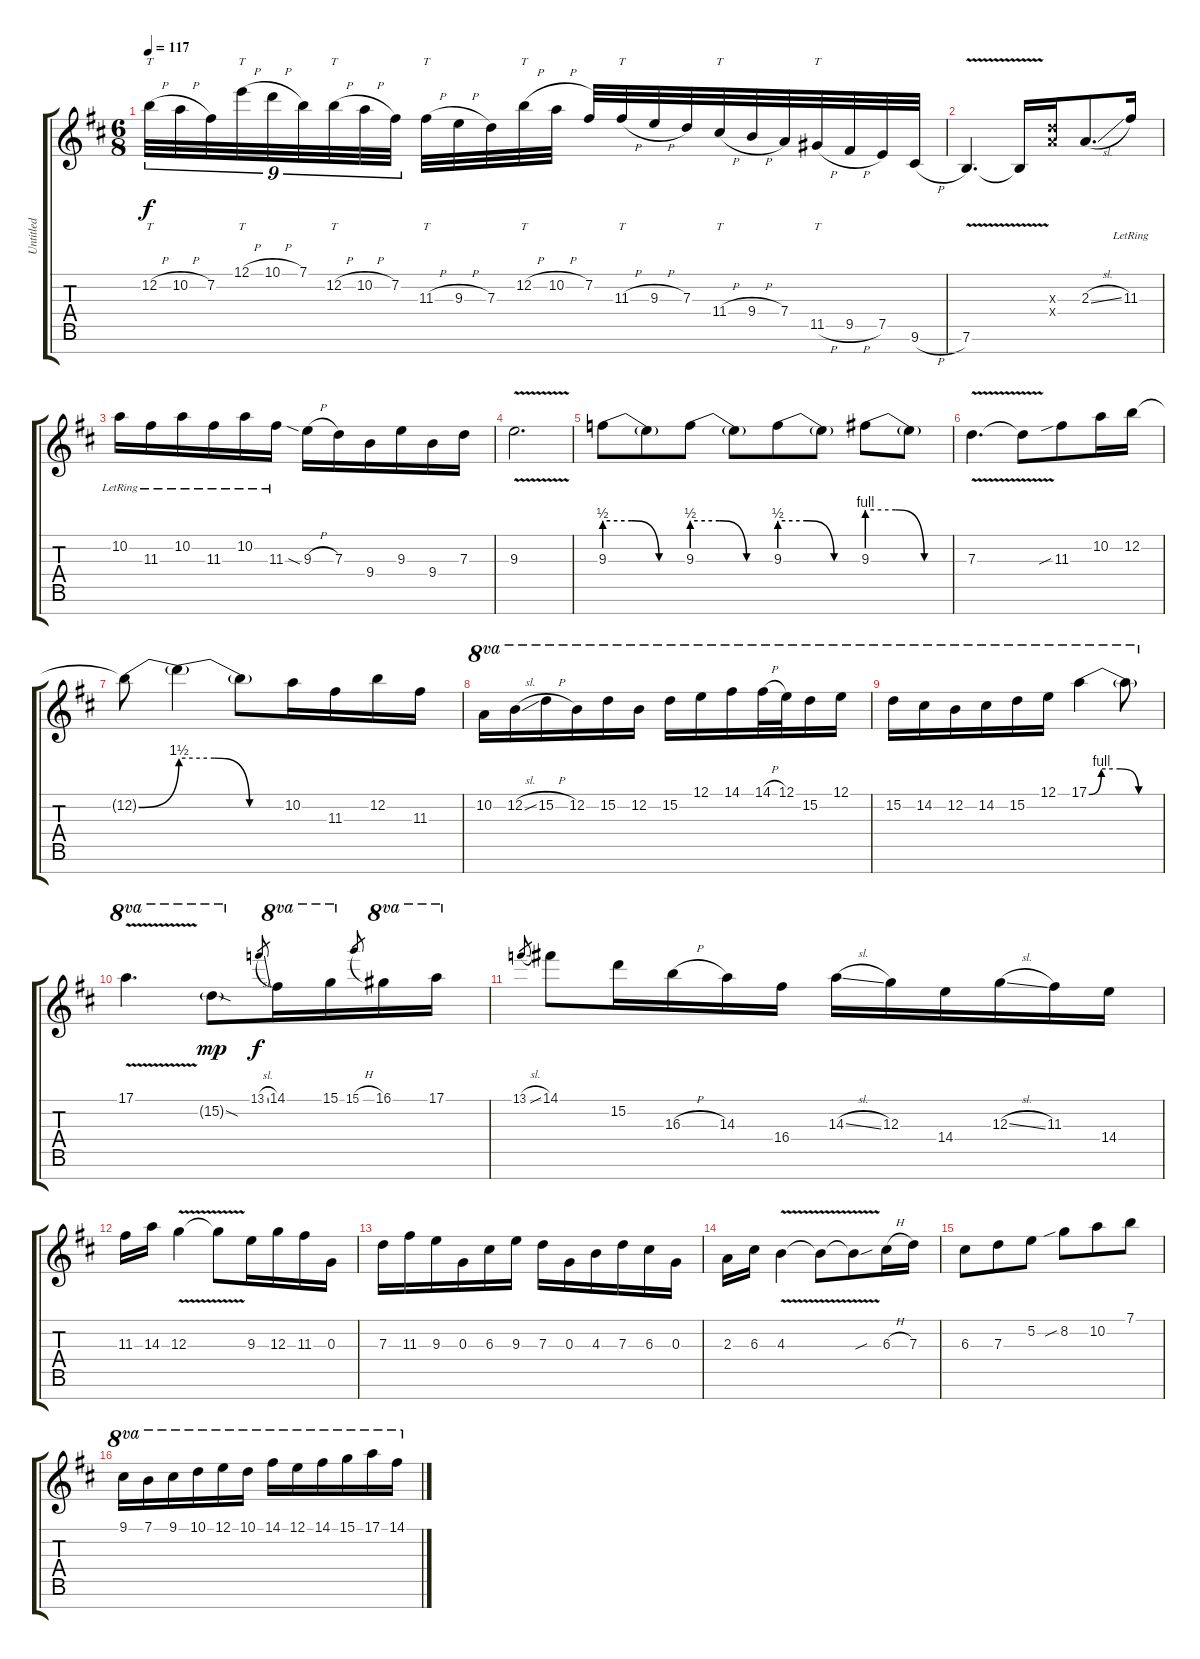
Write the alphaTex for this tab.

\track ("Untitled" "Untitled") {instrument distortionguitar}
\staff {score tabs}
\tuning (E4 B3 G3 D3 A2 E2 B1) {hide}
\ts (6 8)
\tempo 117
\clef g2
\ks d
12.2{h}.32{tt tu (9 8) dy f} 10.2{h}.32{tu (9 8)} 7.2.32{tu (9 8)} 12.1{h}.32{tt tu (9 8)} 10.1{h}.32{tu (9 8)} 7.1.32{tu (9 8)} 12.2{h}.32{tt tu (9 8)} 10.2{h}.32{tu (9 8)} 7.2.32{tu (9 8) beam splitsecondary} 11.3{h}.32{tt} 9.3{h}.32 7.3.32 12.2{h}.32{tt} 10.2{h}.32 7.2.32 11.3{h}.32{tt} 9.3{h}.32 7.3.32 11.4{h}.32{tt} 9.4{h}.32 7.4.32 11.5{h}.32{tt} 9.5{h}.32 7.5.32 9.6{h}.32 |
7.6{v}.4{d} 7.6{v t}.16 (7.3{x} 7.4{x}).16 2.3{sl}.8{d} 11.3{lr}.16 |
10.2{lr}.16 11.3{lr}.16 10.2{lr}.16 11.3{lr}.16 10.2{lr}.16 11.3{lr}.16 9.3{sia h}.16 7.3.16 9.4.16 9.3.16 9.4.16 7.3.16 |
9.3{v}.2{d} |
9.3{be (custom 0 2 20 2 40 0 60 0)}.8 9.3{t}.8 9.3{be (custom 0 2 20 2 40 0 60 0)}.8 9.3{t}.8 9.3{be (custom 0 2 20 2 40 0 60 0)}.8 9.3{t}.8 9.3{be (custom 0 4 20 4 40 0 60 0)}.8 9.3{t}.8 |
7.3{v}.4{d} 7.3{v t}.8 11.3{sib}.8 10.2.16 12.2.16 |
12.2{be (bend 0 0 60 6) t}.8 12.2{be (custom 0 6 20 6 40 0 60 0) t}.4 12.2{t}.8 10.2.16 11.3.16 12.2.16 11.3.16 |
10.2.16{ot 8va} 12.2{sl}.16{ot 8va} 15.2{h}.16{ot 8va} 12.2.16{ot 8va} 15.2.16{ot 8va} 12.2.16{ot 8va} 15.2.16{ot 8va} 12.1.16{ot 8va} 14.1.16{ot 8va} 14.1{h}.32{ot 8va} 12.1.32{ot 8va} 15.2.16{ot 8va} 12.1.16{ot 8va} |
15.2.16{ot 8va} 14.2.16{ot 8va} 12.2.16{ot 8va} 14.2.16{ot 8va} 15.2.16{ot 8va} 12.1.16{ot 8va} 17.1{be (custom 0 0 10 4 25 4 40 0 60 0)}.4{ot 8va} 17.1{t}.8{ot 8va} |
17.1{v}.4{d ot 8va} 15.2{sod g}.8{ot 8va dy mp} 13.1{sl}.8{gr dy f} 14.1.16{ot 8va} 15.1.16{ot 8va} 15.1{h}.8{gr} 16.1.16{ot 8va} 17.1.16{ot 8va} |
13.1{sl}.8{gr} 14.1.8 15.2.16 16.3{h}.16 14.3.16 16.4.16 14.3{sl}.16 12.3.16 14.4.16 12.3{sl}.16 11.3.16 14.4.16 |
11.3.16 14.3.16 12.3{v}.4 12.3{v t}.8 9.3.16 12.3.16 11.3.16 0.3.16 |
7.3.16 11.3.16 9.3.16 0.3.16 6.3.16 9.3.16 7.3.16 0.3.16 4.3.16 7.3.16 6.3.16 0.3.16 |
2.3.16 6.3.16 4.3{v}.4 4.3{v t}.8 4.3{sou t}.8 6.3{h}.16 7.3.16 |
6.3.8 7.3.8 5.2.8 8.2{sib}.8 10.2.8 7.1.8 |
9.1.16{ot 8va} 7.1.16{ot 8va} 9.1.16{ot 8va} 10.1.16{ot 8va} 12.1.16{ot 8va} 10.1.16{ot 8va} 14.1.16{ot 8va} 12.1.16{ot 8va} 14.1.16{ot 8va} 15.1.16{ot 8va} 17.1.16{ot 8va} 14.1.16{ot 8va}
